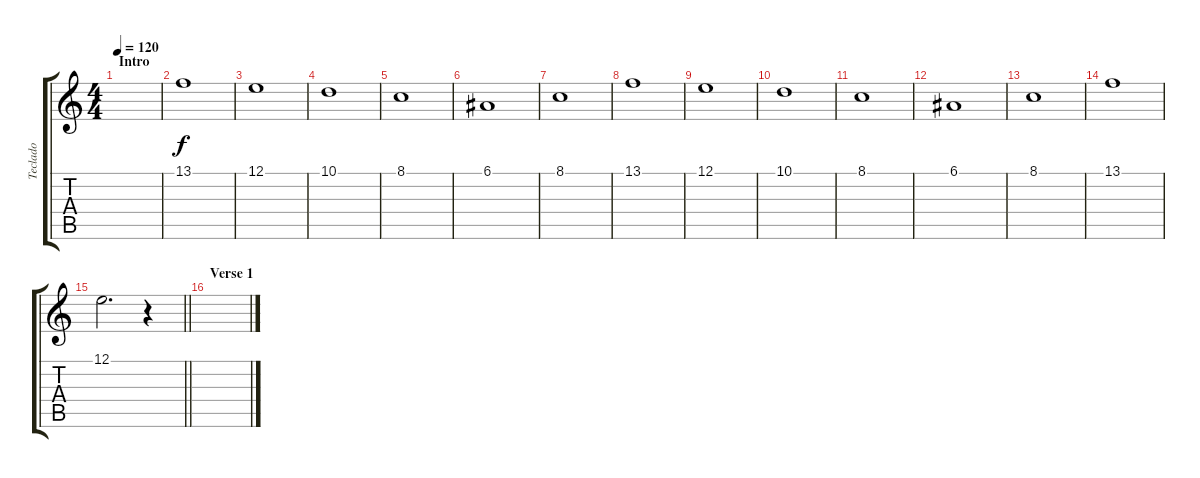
\track ("Teclado" "Teclado") {instrument stringensemble1}
\staff {score tabs}
\tuning (E4 B3 G3 D3 A2 E2) {hide}
\ts (4 4)
\section ("" "Intro")
\tempo 120
\clef g2
\ks c
|
13.1.1 |
12.1.1 |
10.1.1 |
8.1.1 |
6.1.1 |
8.1.1 |
13.1.1 |
12.1.1 |
10.1.1 |
8.1.1 |
6.1.1 |
8.1.1 |
13.1.1 |
\barLineRight lightlight
12.1.2{d} r.4 |
\section ("" "Verse 1")
